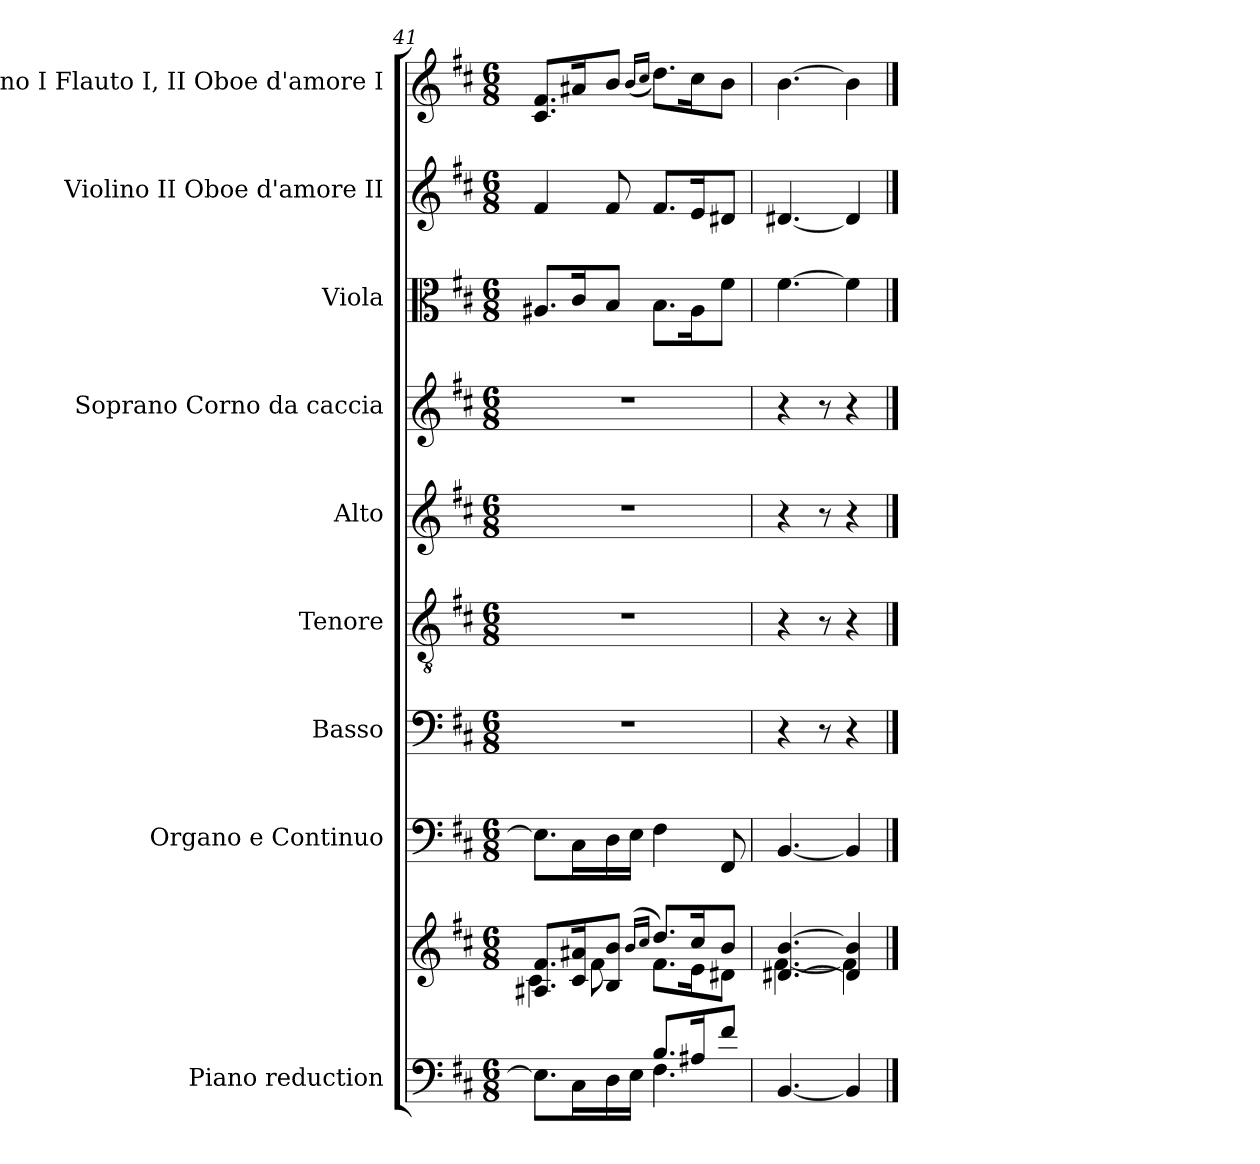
**kern	**kern	**kern	**kern	**kern	**kern	**kern	**kern	**kern	**kern
*part9	*part9	*part8	*part7	*part6	*part5	*part4	*part3	*part2	*part1
*staff10	*staff9	*staff8	*staff7	*staff6	*staff5	*staff4	*staff3	*staff2	*staff1
*I"Piano reduction	*	*I"Organo e Continuo	*I"Basso	*I"Tenore	*I"Alto	*I"Soprano Corno da caccia	*I"Viola	*I"Violino II Oboe d'amore II	*I"Violino I Flauto I, II Oboe d'amore I
*I'Pno	*	*	*	*	*	*	*I'Vla	*I'Vln	*I'Vln
*clefF4	*clefG2	*clefF4	*clefF4	*clefGv2	*clefG2	*clefG2	*clefC3	*clefG2	*clefG2
*k[f#c#]	*k[f#c#]	*k[f#c#]	*k[f#c#]	*k[f#c#]	*k[f#c#]	*k[f#c#]	*k[f#c#]	*k[f#c#]	*k[f#c#]
*M6/8	*M6/8	*M6/8	*M6/8	*M6/8	*M6/8	*M6/8	*M6/8	*M6/8	*M6/8
=41	=41	=41	=41	=41	=41	=41	=41	=41	=41
*^	*^	*	*	*	*	*	*	*	*
4.ryy	8.E\L]	8.A#X/ 8.f#/L	4c#\	8.E\L]	2.r	2.r	2.r	2.r	8.A#X/L	4f#/	8.c#/ 8.f#!/L
.	16C#\L	16c#/ 16a#X/K	.	16C#\L	.	.	.	.	16c#/K	.	16a#X/K
.	16D\	8B/ 8b/J	8f#\	16D\	.	.	.	.	8B/J	8f#/	8b/J
.	16E\JJ	.	.	16E\JJ	.	.	.	.	.	.	.
.	.	(16qb/LL	.	.	.	.	.	.	.	.	(16qb/LL
.	.	16qcc#/JJ	.	.	.	.	.	.	.	.	16qcc#/JJ
8.B/L	4.F#\	8.dd/L)	8.f#\L	4F#\	.	.	.	.	8.B\L	8.f#/L	8.dd\L)
16A#X/K	.	16cc#/K	16e\K	.	.	.	.	.	16A#\K	16e/K	16cc#\K
8f#/J	.	8b/J	8d#X\J	8FF#/	.	.	.	.	8f#\J	8d#X/J	8b\J
*v	*v	*	*	*	*	*	*	*	*	*	*
=42	=42	=42	=42	=42	=42	=42	=42	=42	=42	=42
[4.BB/	[<4.d#X/ [>4.b/	[>4.f#\	[<4.BB/	4r	4r	4r	4r	[>4.f#\	[<4.d#X/	[>4.b\
.	.	.	.	8r	8r	8r	8r	.	.	.
4BB/]	4d#/] 4b/]	4f#\]	4BB/]	4r	4r	4r	4r	4f#\]	4d#/]	4b\]
*	*v	*v	*	*	*	*	*	*	*	*
==	==	==	==	==	==	==	==	==	==
*-	*-	*-	*-	*-	*-	*-	*-	*-	*-
